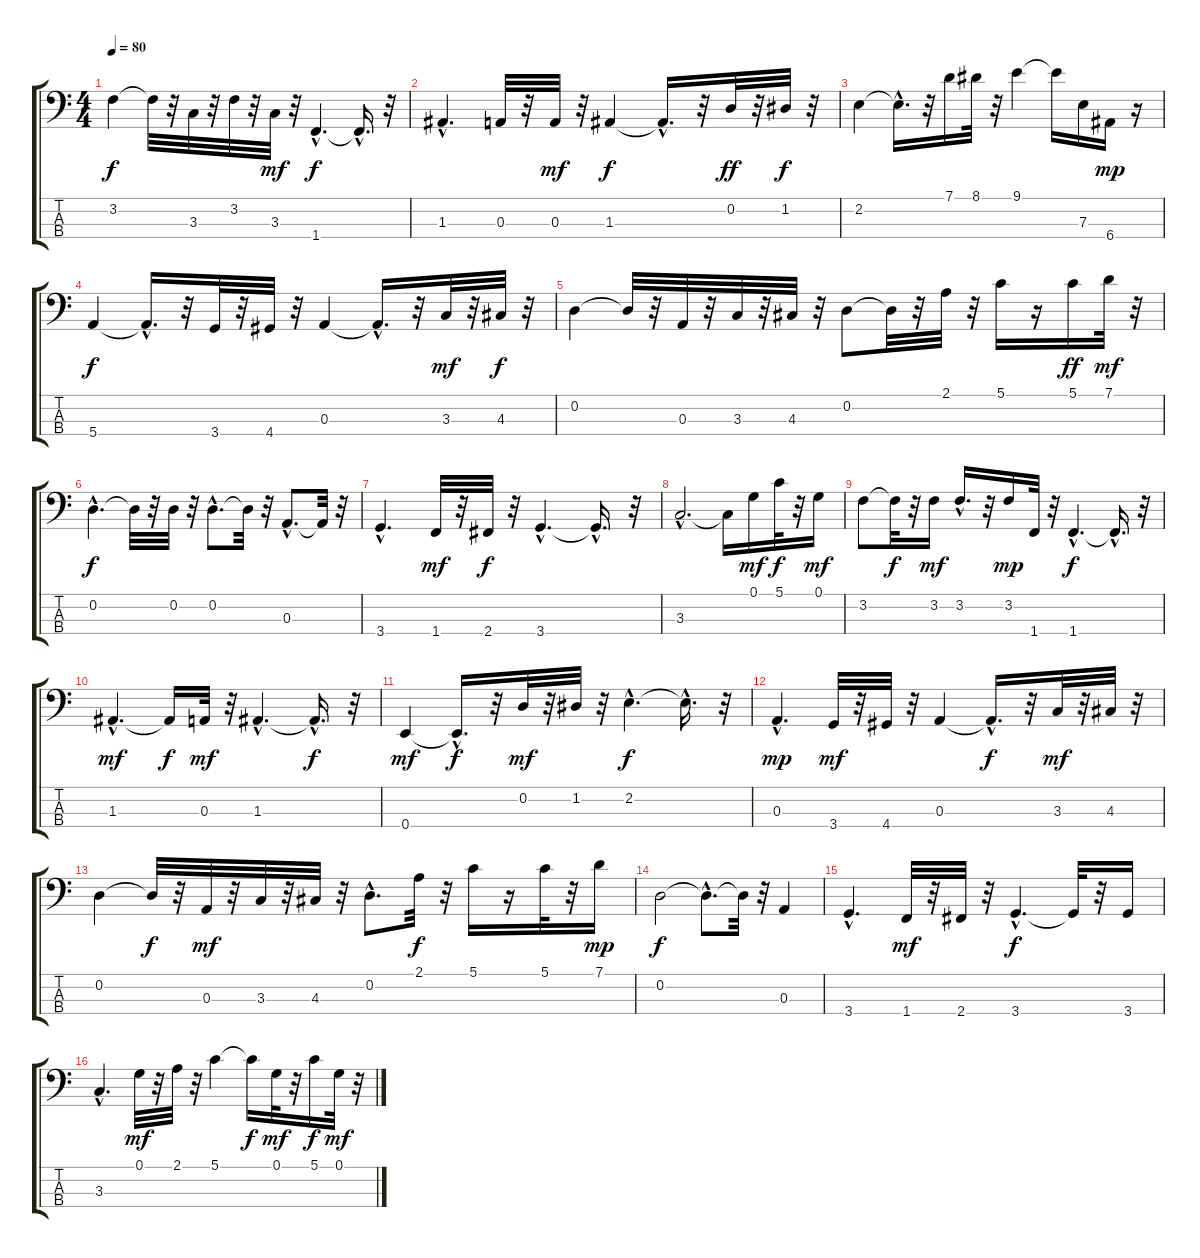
\track "" {instrument electricbassfinger}
\staff {score tabs}
\tuning (G2 D2 A1 E1) {hide}
\ts (4 4)
\tempo 80
\clef f4
\ks c
3.2.4{dy f} 3.2{t}.32 r.32 3.3.32 r.32 3.2.32 r.32 3.3.32{dy mf} r.32 1.4{hac}.4{d dy f} 1.4{hac t}.16{d} r.32 |
1.3{hac}.4{d} 0.3.32 r.32 0.3.32{dy mf} r.32 1.3.4{dy f} 1.3{hac t}.16{d} r.32 0.2.32{dy ff} r.32 1.2.32{dy f} r.32 |
2.2.4 2.2{hac t}.16{d} r.32 7.1.16 8.1.32 r.32 9.1.4 9.1{t}.16 7.3.16 6.4.16{dy mp} r.16 |
5.4.4{dy f} 5.4{hac t}.16{d} r.32 3.4.32 r.32 4.4.32 r.32 0.3.4 0.3{hac t}.16{d} r.32 3.3.32{dy mf} r.32 4.3.32{dy f} r.32 |
0.2.4 0.2{t}.32 r.32 0.3.32 r.32 3.3.32 r.32 4.3.32 r.32 0.2.8 0.2{t}.32 r.32 2.1.32 r.32 5.1.16 r.16 5.1.16{dy ff} 7.1.32{dy mf} r.32 |
0.2{hac}.4{d dy f} 0.2{t}.32 r.32 0.2.32 r.32 0.2{hac}.8{d} 0.2{t}.32 r.32 0.3{hac}.8{d} 0.3{t}.32 r.32 |
3.4{hac}.4{d} 1.4.32{dy mf} r.32 2.4.32{dy f} r.32 3.4{hac}.4{d} 3.4{hac t}.16{d} r.32 |
3.3{hac}.2{d} 3.3{t}.16 0.1.16{dy mf} 5.1.32{dy f} r.32 0.1.16{dy mf} |
3.2.8 3.2{t}.32{dy f} r.32 3.2.16{dy mf} 3.2{hac}.16{d} r.32 3.2.16{dy mp} 1.4.32 r.32 1.4{hac}.4{d dy f} 1.4{hac t}.16{d} r.32 |
1.3{hac}.4{d dy mf} 1.3{t}.16{dy f} 0.3.32{dy mf} r.32 1.3{hac}.4{d} 1.3{hac t}.16{d dy f} r.32 |
0.4.4{dy mf} 0.4{hac t}.16{d dy f} r.32 0.2.32{dy mf} r.32 1.2.32 r.32 2.2{hac}.4{d dy f} 2.2{hac t}.16{d} r.32 |
0.3{hac}.4{d dy mp} 3.4.32{dy mf} r.32 4.4.32 r.32 0.3.4 0.3{hac t}.16{d dy f} r.32 3.3.32{dy mf} r.32 4.3.32 r.32 |
0.2.4 0.2{t}.32{dy f} r.32 0.3.32{dy mf} r.32 3.3.32 r.32 4.3.32 r.32 0.2{hac}.8{d} 2.1.32{dy f} r.32 5.1.16 r.16 5.1.32 r.32 7.1.16{dy mp} |
0.2.2{dy f} 0.2{hac t}.8{d} 0.2{t}.32 r.32 0.3.4 |
3.4{hac}.4{d} 1.4.32{dy mf} r.32 2.4.32 r.32 3.4{hac}.4{d dy f} 3.4{t}.32 r.32 3.4.16 |
3.3{hac}.4{d} 0.1.32{dy mf} r.32 2.1.32 r.32 5.1.4 5.1{t}.16{dy f} 0.1.32{dy mf} r.32 5.1.16{dy f} 0.1.32{dy mf} r.32
